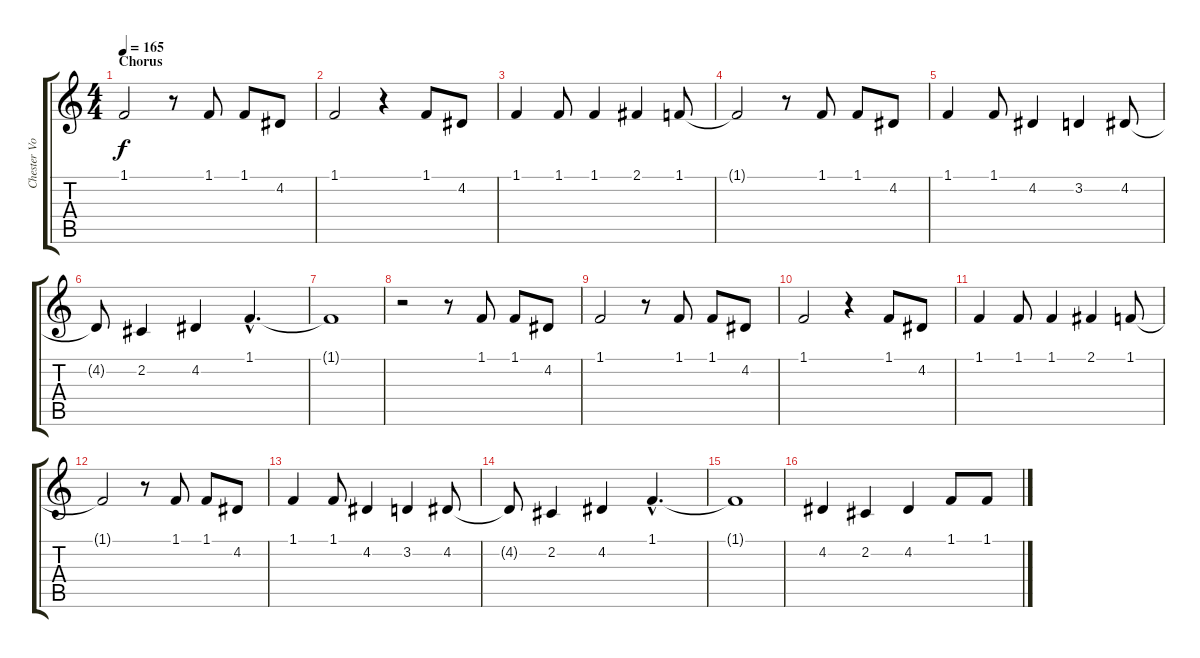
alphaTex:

\track ("Chester Voice" "Chester Vo") {instrument cello}
\staff {score tabs}
\tuning (E4 B3 G3 D3 A2 E2) {hide}
\ts (4 4)
\section ("" "Chorus")
\tempo 165
\clef g2
\ks c
1.1.2{dy f} r.8 1.1.8 1.1.8 4.2.8 |
1.1.2 r.4 1.1.8 4.2.8 |
1.1.4 1.1.8 1.1.4 2.1.4 1.1.8 |
1.1{t}.2 r.8 1.1.8 1.1.8 4.2.8 |
1.1.4 1.1.8 4.2.4 3.2.4 4.2.8 |
4.2{t}.8 2.2.4 4.2.4 1.1{hac}.4{d} |
1.1{t}.1 |
r.2 r.8 1.1.8 1.1.8 4.2.8 |
1.1.2 r.8 1.1.8 1.1.8 4.2.8 |
1.1.2 r.4 1.1.8 4.2.8 |
1.1.4 1.1.8 1.1.4 2.1.4 1.1.8 |
1.1{t}.2 r.8 1.1.8 1.1.8 4.2.8 |
1.1.4 1.1.8 4.2.4 3.2.4 4.2.8 |
4.2{t}.8 2.2.4 4.2.4 1.1{hac}.4{d} |
1.1{t}.1 |
4.2.4 2.2.4 4.2.4 1.1.8 1.1.8
